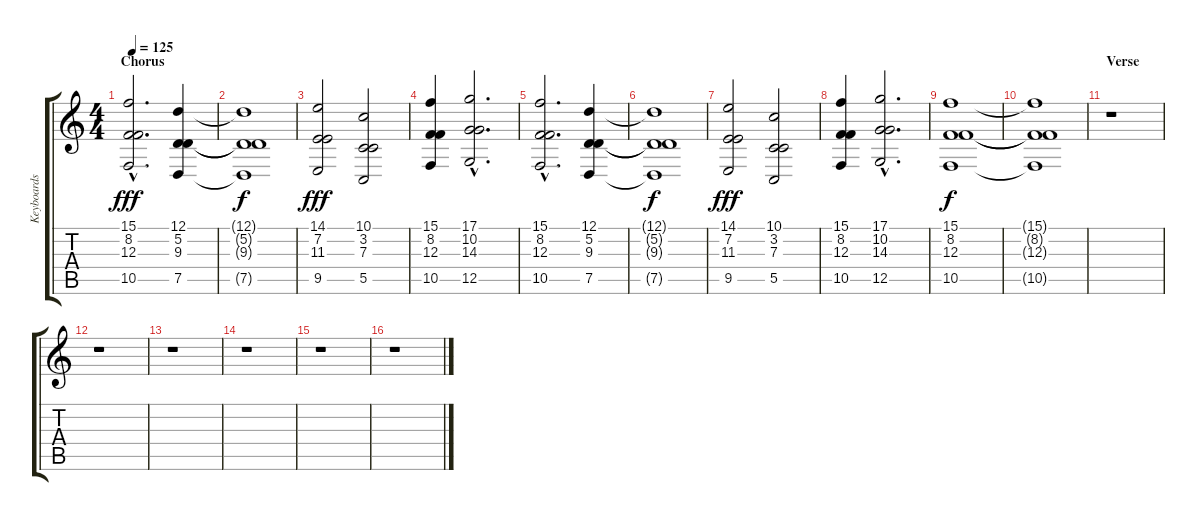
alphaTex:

\track ("Keyboards" "Keyboards") {instrument acousticgrandpiano}
\staff {score tabs}
\tuning (D4 A3 F3 C3 G2 D2) {hide}
\ts (4 4)
\section ("" "Chorus")
\tempo 125
\clef g2
\ks c
(15.1{hac} 8.2{hac} 12.3{hac} 10.5{hac}).2{d dy fff} (12.1 5.2 9.3 7.5).4 |
(12.1{t} 5.2{t} 9.3{t} 7.5{t}).1{dy f} |
(14.1 7.2 11.3 9.5).2{dy fff} (10.1 3.2 7.3 5.5).2 |
(15.1 8.2 12.3 10.5).4 (17.1{hac} 10.2{hac} 14.3{hac} 12.5{hac}).2{d} |
(15.1{hac} 8.2{hac} 12.3{hac} 10.5{hac}).2{d} (12.1 5.2 9.3 7.5).4 |
(12.1{t} 5.2{t} 9.3{t} 7.5{t}).1{dy f} |
(14.1 7.2 11.3 9.5).2{dy fff} (10.1 3.2 7.3 5.5).2 |
(15.1 8.2 12.3 10.5).4 (17.1{hac} 10.2{hac} 14.3{hac} 12.5{hac}).2{d} |
(15.1 8.2 12.3 10.5).1{dy f} |
(15.1{t} 8.2{t} 12.3{t} 10.5{t}).1 |
\section ("" "Verse")
r.1 |
r.1 |
r.1 |
r.1 |
r.1 |
r.1
